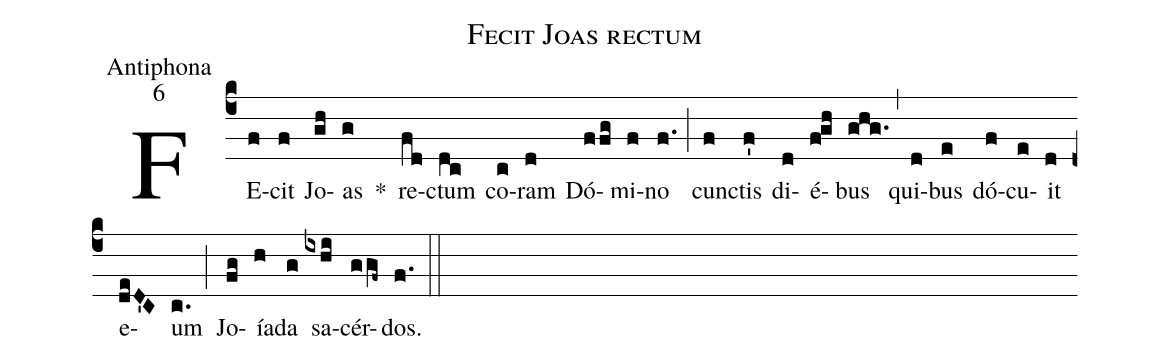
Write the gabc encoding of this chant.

name:Fecit Joas rectum;
office-part:Antiphona;
mode:6;
%%
(c4) FE(f)cit(f) Jo(gh)as(g) *() re(fd)ctum(dc) co(c)ram(d) Dó(ffg)mi(f)no(f.) (;) cun(f)ctis(f') di(d)é(f!gh)bus(ghg.) (,) qui(d)bus(e) dó(f)cu(e)it(d) e(deD'C)um(c.) (;) Jo(fg)í(h)a()da(g) sa(ixhi)cér(ggf~)dos.(f.) (::)
